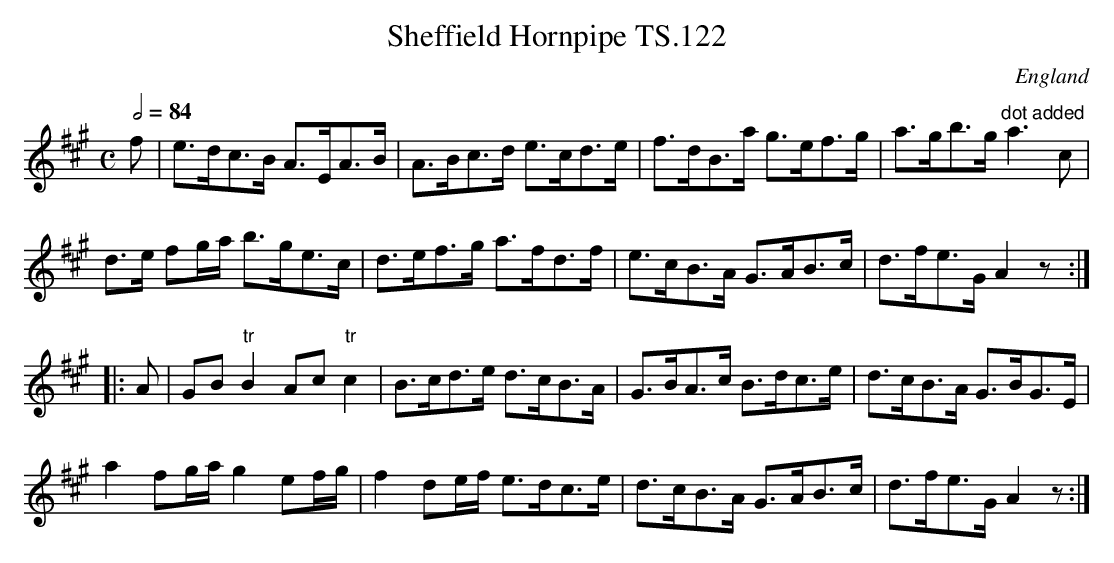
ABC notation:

X:1
T:Sheffield Hornpipe TS.122
M:C
L:1/8
Q:1/2=84
O:England
K:A major
f|e>dc>B A>EA>B|A>Bc>d e>cd>e|f>dB>a g>ef>g|a>gb>g"dot added"a3c|!
d>e fg/a/ b>ge>c|d>ef>g a>fd>f|e>cB>A G>AB>c|d>fe>GA2z:|!
|:A|GB"tr"B2Ac"tr"c2|B>cd>e d>cB>A|G>BA>c B>dc>e|d>cB>A G>BG>E|!
a2 fg/a/ g2 ef/g/|f2de/f/ e>dc>e|d>cB>A G>AB>c|d>fe>GA2z:|]
